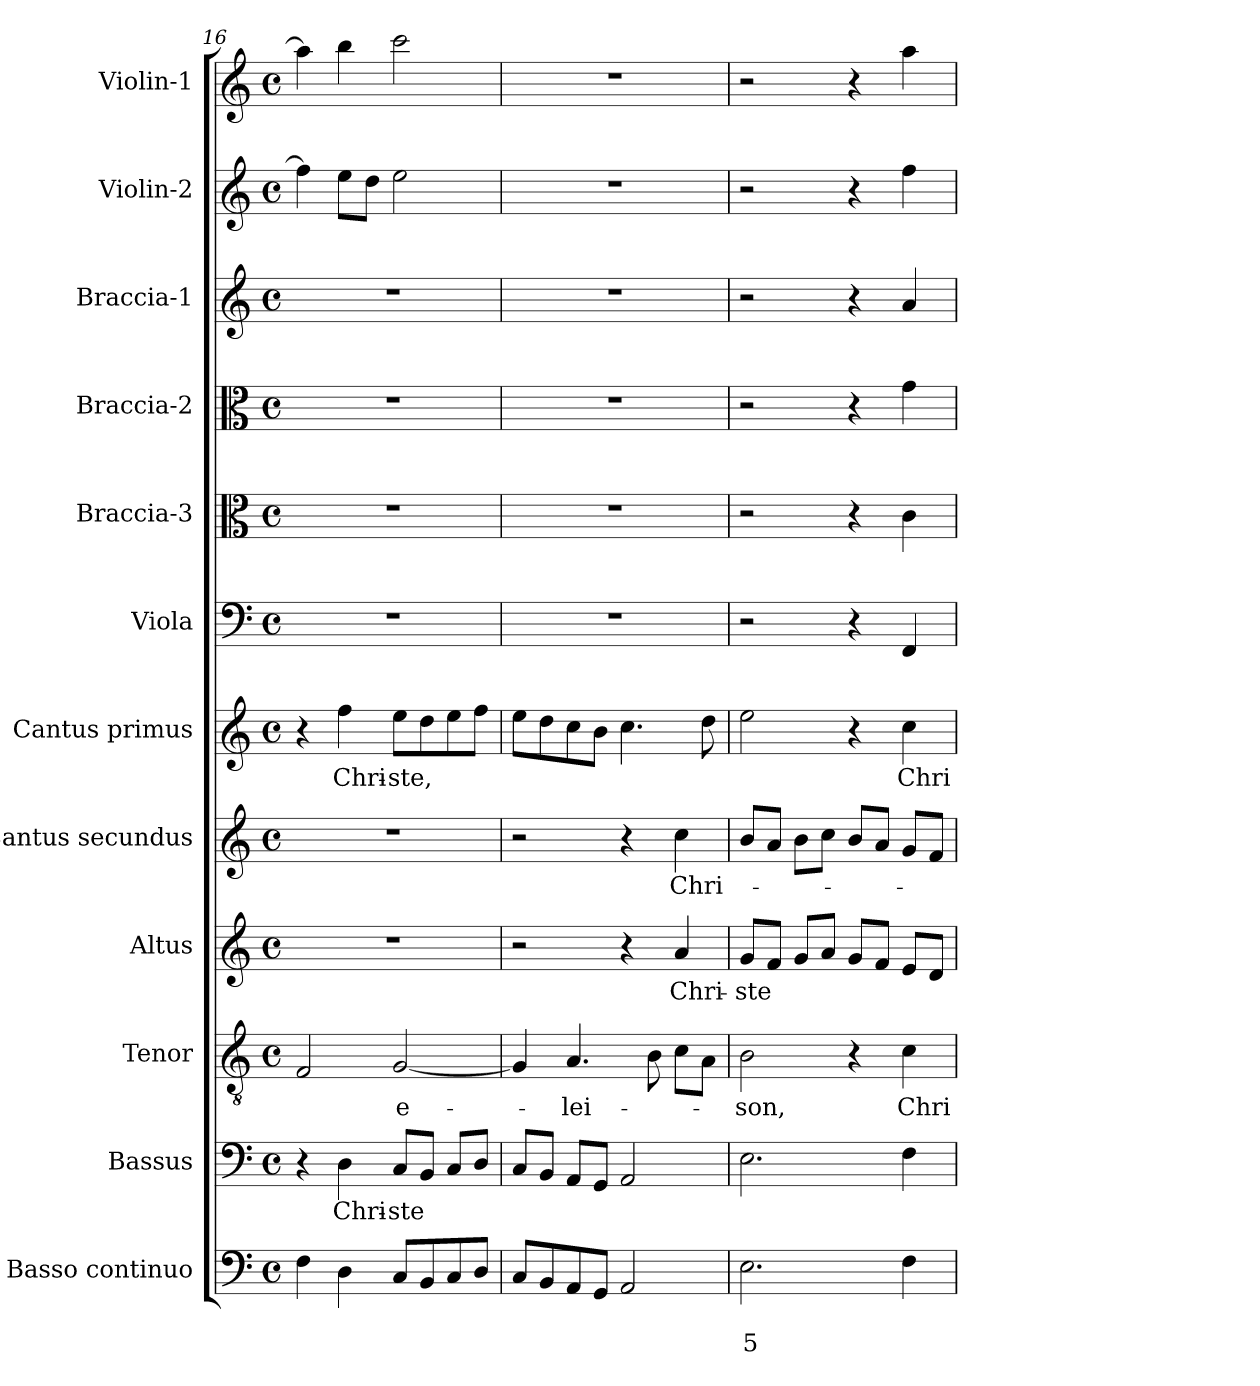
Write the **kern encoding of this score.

**kern	**text	**text	**kern	**text	**kern	**text	**kern	**text	**kern	**text	**kern	**text	**kern	**kern	**kern	**kern	**kern	**kern
*part12	*part12	*part12	*part11	*part11	*part10	*part10	*part9	*part9	*part8	*part8	*part7	*part7	*part6	*part5	*part4	*part3	*part2	*part1
*staff12	*staff12	*staff12	*staff11	*staff11	*staff10	*staff10	*staff9	*staff9	*staff8	*staff8	*staff7	*staff7	*staff6	*staff5	*staff4	*staff3	*staff2	*staff1
*I"Basso continuo	*	*	*I"Bassus	*	*I"Tenor	*	*I"Altus	*	*I"Cantus secundus	*	*I"Cantus primus	*	*I"Viola	*I"Braccia-3	*I"Braccia-2	*I"Braccia-1	*I"Violin-2	*I"Violin-1
*I'BC	*	*	*I'B	*	*I'T	*	*I'A	*	*I'C2	*	*I'C1	*	*I'Va	*I'Br3	*I'Br2	*I'Br1	*I'Vi2	*I'Vi1
*clefF4	*	*	*clefF4	*	*clefGv2	*	*clefG2	*	*clefG2	*	*clefG2	*	*clefF4	*clefC3	*clefC3	*clefG2	*clefG2	*clefG2
*k[]	*	*	*k[]	*	*k[]	*	*k[]	*	*k[]	*	*k[]	*	*k[]	*k[]	*k[]	*k[]	*k[]	*k[]
*C:	*	*	*C:	*	*C:	*	*C:	*	*C:	*	*C:	*	*C:	*C:	*C:	*C:	*C:	*C:
*M4/4	*	*	*M4/4	*	*M4/4	*	*M4/4	*	*M4/4	*	*M4/4	*	*M4/4	*M4/4	*M4/4	*M4/4	*M4/4	*M4/4
*met(c)	*	*	*met(c)	*	*met(c)	*	*met(c)	*	*met(c)	*	*met(c)	*	*met(c)	*met(c)	*met(c)	*met(c)	*met(c)	*met(c)
=16	=16	=16	=16	=16	=16	=16	=16	=16	=16	=16	=16	=16	=16	=16	=16	=16	=16	=16
4F\	.	.	4r	.	2F/	.	1r	.	1r	.	4r	.	1r	1r	1r	1r	4ff\]	4aa\]
!	!	!	!	!LO:LY:b	!	!	!	!	!	!	!	!	!	!	!	!	!	!
!	!	!	!	!	!	!	!	!	!	!	!	!LO:LY:b	!	!	!	!	!	!
4D\	.	.	4D\	Chri-	.	.	.	.	.	.	4ff\	Chri-	.	.	.	.	8ee\L	4bb\
.	.	.	.	.	.	.	.	.	.	.	.	.	.	.	.	.	8dd\J	.
!	!	!	!	!LO:LY:b	!	!	!	!	!	!	!	!	!	!	!	!	!	!
!	!	!	!	!	!	!LO:LY:b	!	!	!	!	!	!	!	!	!	!	!	!
!	!	!	!	!	!	!	!	!	!	!	!	!LO:LY:b	!	!	!	!	!	!
8C/L	.	.	8C/L	-ste	[2G/	e-	.	.	.	.	8ee\L	-ste,	.	.	.	.	2ee\	2ccc\
8BB/	.	.	8BB/J	.	.	.	.	.	.	.	8dd\	.	.	.	.	.	.	.
8C/	.	.	8C/L	.	.	.	.	.	.	.	8ee\	.	.	.	.	.	.	.
8D/J	.	.	8D/J	.	.	.	.	.	.	.	8ff\J	.	.	.	.	.	.	.
=17	=17	=17	=17	=17	=17	=17	=17	=17	=17	=17	=17	=17	=17	=17	=17	=17	=17	=17
8C/L	.	.	8C/L	.	4G/]	.	2r	.	2r	.	8ee\L	.	1r	1r	1r	1r	1r	1r
8BB/	.	.	8BB/J	.	.	.	.	.	.	.	8dd\	.	.	.	.	.	.	.
!	!	!	!	!	!	!LO:LY:b	!	!	!	!	!	!	!	!	!	!	!	!
8AA/	.	.	8AA/L	.	4.A/	-lei-	.	.	.	.	8cc\	.	.	.	.	.	.	.
8GG/J	.	.	8GG/J	.	.	.	.	.	.	.	8b\J	.	.	.	.	.	.	.
2AA/	.	.	2AA/	.	.	.	4r	.	4r	.	4.cc\	.	.	.	.	.	.	.
.	.	.	.	.	8B\	.	.	.	.	.	.	.	.	.	.	.	.	.
!	!	!	!	!	!	!	!	!LO:LY:b	!	!	!	!	!	!	!	!	!	!
!	!	!	!	!	!	!	!	!	!	!LO:LY:b	!	!	!	!	!	!	!	!
.	.	.	.	.	8c\L	.	4a/	Chri-	4cc\	Chri-	.	.	.	.	.	.	.	.
.	.	.	.	.	8A\J	.	.	.	.	.	8dd\	.	.	.	.	.	.	.
!!LO:PB:g=z
=18	=18	=18	=18	=18	=18	=18	=18	=18	=18	=18	=18	=18	=18	=18	=18	=18	=18	=18
!	!	!LO:LY:b	!	!	!	!	!	!	!	!	!	!	!	!	!	!	!	!
!	!	!	!	!	!	!LO:LY:b	!	!	!	!	!	!	!	!	!	!	!	!
!	!	!	!	!	!	!	!	!LO:LY:b	!	!	!	!	!	!	!	!	!	!
2.E\	.	5	2.E\	.	2B\	-son,	8g/L	-ste	8b/L	.	2ee\	.	2r	2r	2r	2r	2r	2r
.	.	.	.	.	.	.	8f/J	.	8a/J	.	.	.	.	.	.	.	.	.
.	.	.	.	.	.	.	8g/L	.	8b\L	.	.	.	.	.	.	.	.	.
.	.	.	.	.	.	.	8a/J	.	8cc\J	.	.	.	.	.	.	.	.	.
.	.	.	.	.	4r	.	8g/L	.	8b/L	.	4r	.	4r	4r	4r	4r	4r	4r
.	.	.	.	.	.	.	8f/J	.	8a/J	.	.	.	.	.	.	.	.	.
!	!	!	!	!	!	!LO:LY:b	!	!	!	!	!	!	!	!	!	!	!	!
!	!	!	!	!	!	!	!	!	!	!	!	!LO:LY:b	!	!	!	!	!	!
4F\	.	.	4F\	.	4c\	Chri-	8e/L	.	8g/L	.	4cc\	Chri-	4FF/	4c\	4g\	4a/	4ff\	4aa\
.	.	.	.	.	.	.	8d/J	.	8f/J	.	.	.	.	.	.	.	.	.
=	=	=	=	=	=	=	=	=	=	=	=	=	=	=	=	=	=	=
*-	*-	*-	*-	*-	*-	*-	*-	*-	*-	*-	*-	*-	*-	*-	*-	*-	*-	*-
